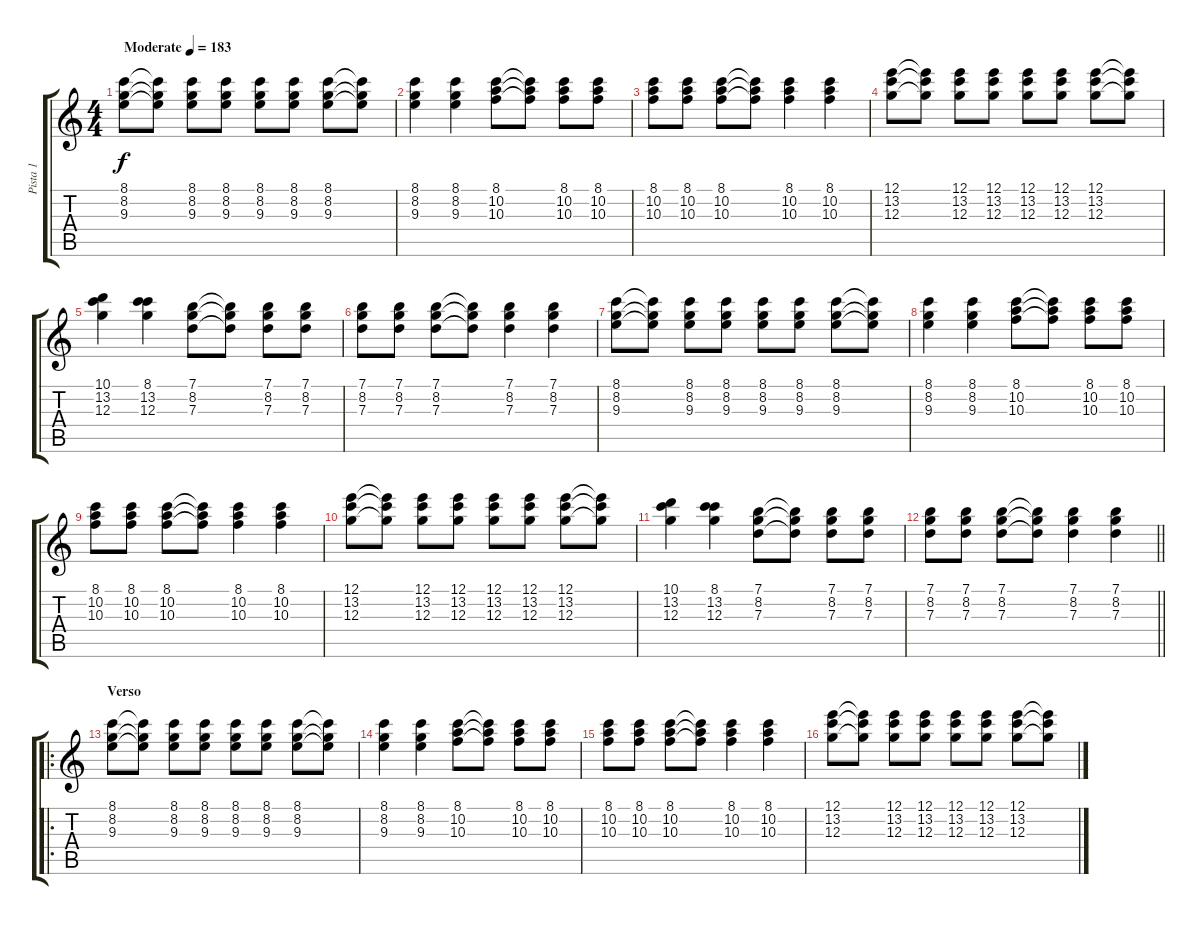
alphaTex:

\track ("Pista 1" "Pista 1") {instrument acousticguitarnylon}
\staff {score tabs}
\tuning (E4 B3 G3 D3 A2 E2) {hide}
\ts (4 4)
\tempo (183 "Moderate")
\clef g2
\ks c
(8.1 8.2 9.3).8{dy f instrument acousticguitarnylon} (8.1{t} 8.2{t} 9.3{t}).8 (8.1 8.2 9.3).8 (8.1 8.2 9.3).8 (8.1 8.2 9.3).8 (8.1 8.2 9.3).8 (8.1 8.2 9.3).8 (8.1{t} 8.2{t} 9.3{t}).8 |
(8.1 8.2 9.3).4 (8.1 8.2 9.3).4 (8.1 10.2 10.3).8 (8.1{t} 10.2{t} 10.3{t}).8 (8.1 10.2 10.3).8 (8.1 10.2 10.3).8 |
(8.1 10.2 10.3).8 (8.1 10.2 10.3).8 (8.1 10.2 10.3).8 (8.1{t} 10.2{t} 10.3{t}).8 (8.1 10.2 10.3).4 (8.1 10.2 10.3).4 |
(12.1 13.2 12.3).8 (12.1{t} 13.2{t} 12.3{t}).8 (12.1 13.2 12.3).8 (12.1 13.2 12.3).8 (12.1 13.2 12.3).8 (12.1 13.2 12.3).8 (12.1 13.2 12.3).8 (12.1{t} 13.2{t} 12.3{t}).8 |
(10.1 13.2 12.3).4 (8.1 13.2 12.3).4 (7.1 8.2 7.3).8 (7.1{t} 8.2{t} 7.3{t}).8 (7.1 8.2 7.3).8 (7.1 8.2 7.3).8 |
(7.1 8.2 7.3).8 (7.1 8.2 7.3).8 (7.1 8.2 7.3).8 (7.1{t} 8.2{t} 7.3{t}).8 (7.1 8.2 7.3).4 (7.1 8.2 7.3).4 |
(8.1 8.2 9.3).8 (8.1{t} 8.2{t} 9.3{t}).8 (8.1 8.2 9.3).8 (8.1 8.2 9.3).8 (8.1 8.2 9.3).8 (8.1 8.2 9.3).8 (8.1 8.2 9.3).8 (8.1{t} 8.2{t} 9.3{t}).8 |
(8.1 8.2 9.3).4 (8.1 8.2 9.3).4 (8.1 10.2 10.3).8 (8.1{t} 10.2{t} 10.3{t}).8 (8.1 10.2 10.3).8 (8.1 10.2 10.3).8 |
(8.1 10.2 10.3).8 (8.1 10.2 10.3).8 (8.1 10.2 10.3).8 (8.1{t} 10.2{t} 10.3{t}).8 (8.1 10.2 10.3).4 (8.1 10.2 10.3).4 |
(12.1 13.2 12.3).8 (12.1{t} 13.2{t} 12.3{t}).8 (12.1 13.2 12.3).8 (12.1 13.2 12.3).8 (12.1 13.2 12.3).8 (12.1 13.2 12.3).8 (12.1 13.2 12.3).8 (12.1{t} 13.2{t} 12.3{t}).8 |
(10.1 13.2 12.3).4 (8.1 13.2 12.3).4 (7.1 8.2 7.3).8 (7.1{t} 8.2{t} 7.3{t}).8 (7.1 8.2 7.3).8 (7.1 8.2 7.3).8 |
\barLineRight lightlight
(7.1 8.2 7.3).8 (7.1 8.2 7.3).8 (7.1 8.2 7.3).8 (7.1{t} 8.2{t} 7.3{t}).8 (7.1 8.2 7.3).4 (7.1 8.2 7.3).4 |
\ro
\section ("" "Verso")
(8.1 8.2 9.3).8 (8.1{t} 8.2{t} 9.3{t}).8 (8.1 8.2 9.3).8 (8.1 8.2 9.3).8 (8.1 8.2 9.3).8 (8.1 8.2 9.3).8 (8.1 8.2 9.3).8 (8.1{t} 8.2{t} 9.3{t}).8 |
(8.1 8.2 9.3).4 (8.1 8.2 9.3).4 (8.1 10.2 10.3).8 (8.1{t} 10.2{t} 10.3{t}).8 (8.1 10.2 10.3).8 (8.1 10.2 10.3).8 |
(8.1 10.2 10.3).8 (8.1 10.2 10.3).8 (8.1 10.2 10.3).8 (8.1{t} 10.2{t} 10.3{t}).8 (8.1 10.2 10.3).4 (8.1 10.2 10.3).4 |
(12.1 13.2 12.3).8 (12.1{t} 13.2{t} 12.3{t}).8 (12.1 13.2 12.3).8 (12.1 13.2 12.3).8 (12.1 13.2 12.3).8 (12.1 13.2 12.3).8 (12.1 13.2 12.3).8 (12.1{t} 13.2{t} 12.3{t}).8
